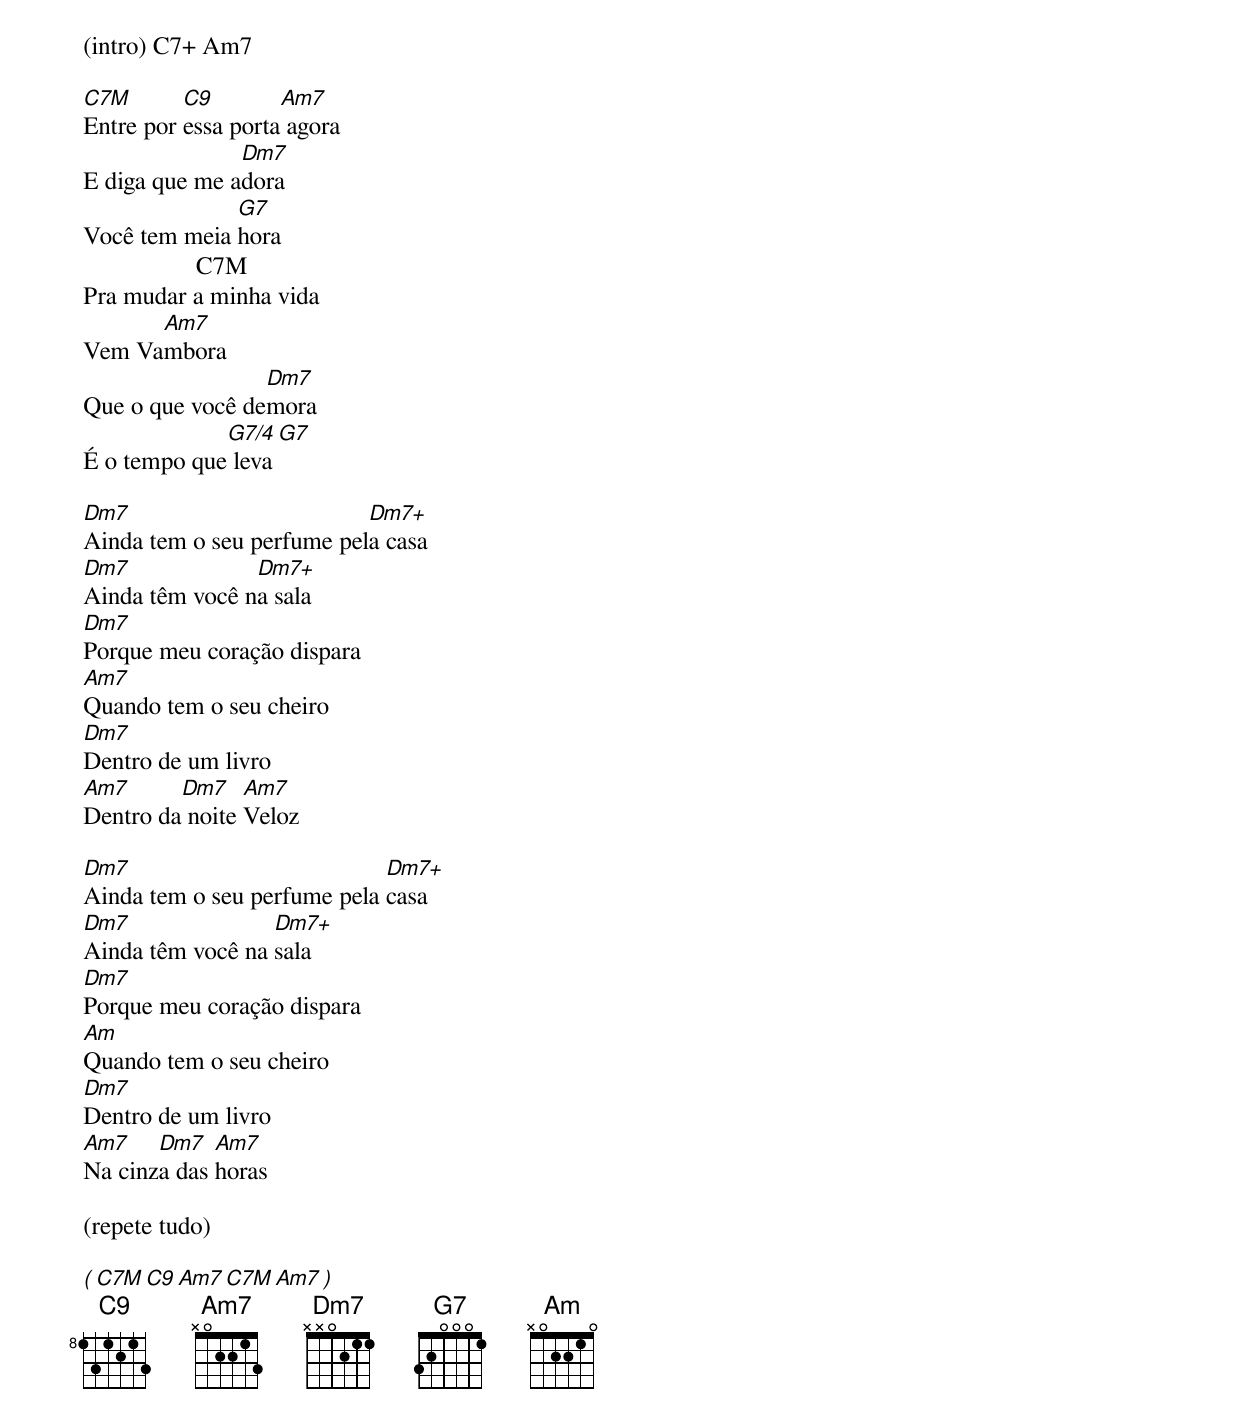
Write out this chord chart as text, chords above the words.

(intro) C7+ Am7

C7M       C9        Am7
Entre por essa porta agora
               Dm7
E diga que me adora
              G7
Você tem meia hora
                  C7M
Pra mudar a minha vida
      Am7
Vem Vambora
                 Dm7
Que o que você demora
             G7/4  G7
É o tempo que leva

Dm7                        Dm7+
Ainda tem o seu perfume pela casa
Dm7             Dm7+
Ainda têm você na sala
Dm7
Porque meu coração dispara
Am7
Quando tem o seu cheiro
Dm7
Dentro de um livro
Am7      Dm7    Am7
Dentro da noite Veloz

Dm7                          Dm7+
Ainda tem o seu perfume pela casa
Dm7               Dm7+
Ainda têm você na sala
Dm7
Porque meu coração dispara
Am
Quando tem o seu cheiro
Dm7
Dentro de um livro
Am7    Dm7   Am7
Na cinza das horas

(repete tudo)

( C7M C9 Am7  C7M  Am7 )
